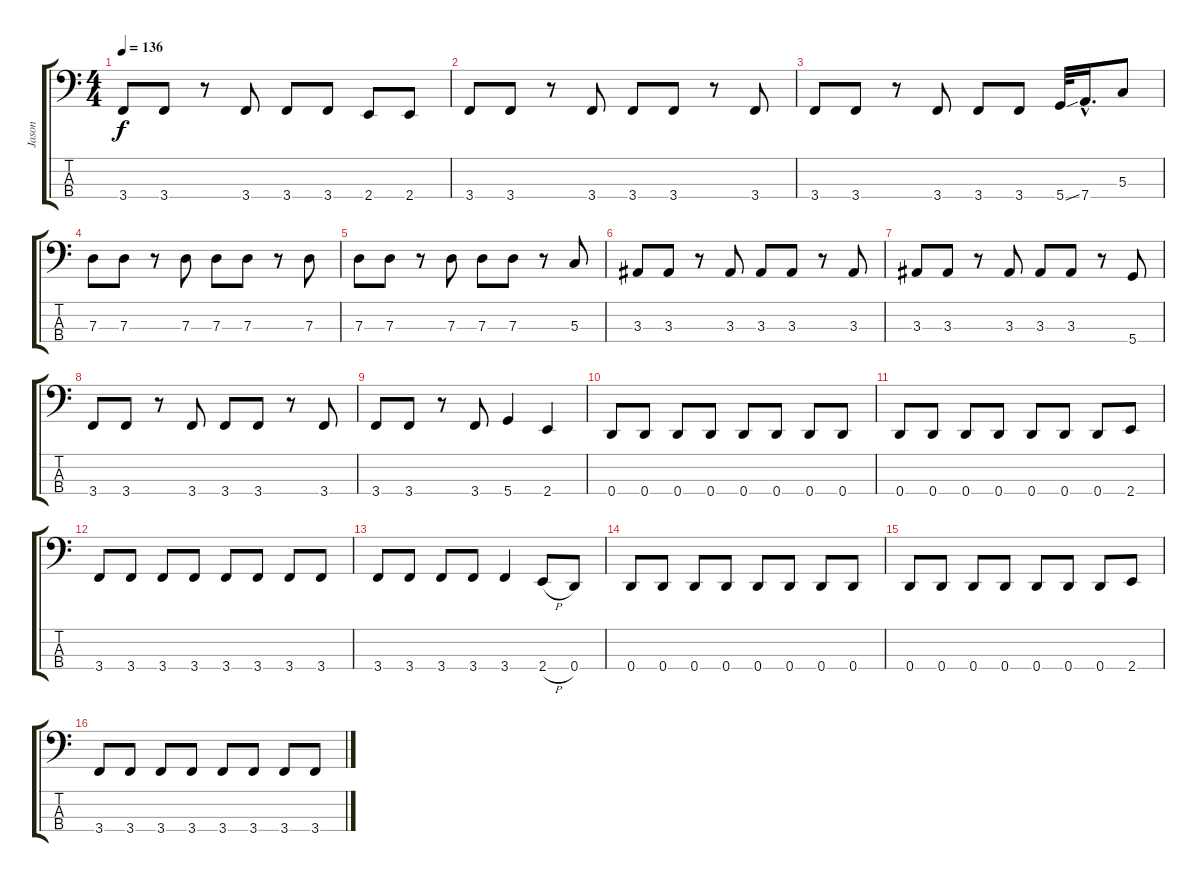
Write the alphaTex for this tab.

\track ("Jason" "Jason") {instrument electricbasspick}
\staff {score tabs}
\tuning (F2 C2 G1 D1) {hide}
\ts (4 4)
\tempo 136
\clef f4
\ks c
3.4.8{dy f} 3.4.8 r.8 3.4.8 3.4.8 3.4.8 2.4.8 2.4.8 |
3.4.8 3.4.8 r.8 3.4.8 3.4.8 3.4.8 r.8 3.4.8 |
3.4.8 3.4.8 r.8 3.4.8 3.4.8 3.4.8 5.4{ss}.32 7.4{hac}.16{d} 5.3.8 |
7.3.8 7.3.8 r.8 7.3.8 7.3.8 7.3.8 r.8 7.3.8 |
7.3.8 7.3.8 r.8 7.3.8 7.3.8 7.3.8 r.8 5.3.8 |
3.3.8 3.3.8 r.8 3.3.8 3.3.8 3.3.8 r.8 3.3.8 |
3.3.8 3.3.8 r.8 3.3.8 3.3.8 3.3.8 r.8 5.4.8 |
3.4.8 3.4.8 r.8 3.4.8 3.4.8 3.4.8 r.8 3.4.8 |
3.4.8 3.4.8 r.8 3.4.8 5.4.4 2.4.4 |
0.4.8 0.4.8 0.4.8 0.4.8 0.4.8 0.4.8 0.4.8 0.4.8 |
0.4.8 0.4.8 0.4.8 0.4.8 0.4.8 0.4.8 0.4.8 2.4.8 |
3.4.8 3.4.8 3.4.8 3.4.8 3.4.8 3.4.8 3.4.8 3.4.8 |
3.4.8 3.4.8 3.4.8 3.4.8 3.4.4 2.4{h}.8 0.4.8 |
0.4.8 0.4.8 0.4.8 0.4.8 0.4.8 0.4.8 0.4.8 0.4.8 |
0.4.8 0.4.8 0.4.8 0.4.8 0.4.8 0.4.8 0.4.8 2.4.8 |
3.4.8 3.4.8 3.4.8 3.4.8 3.4.8 3.4.8 3.4.8 3.4.8
